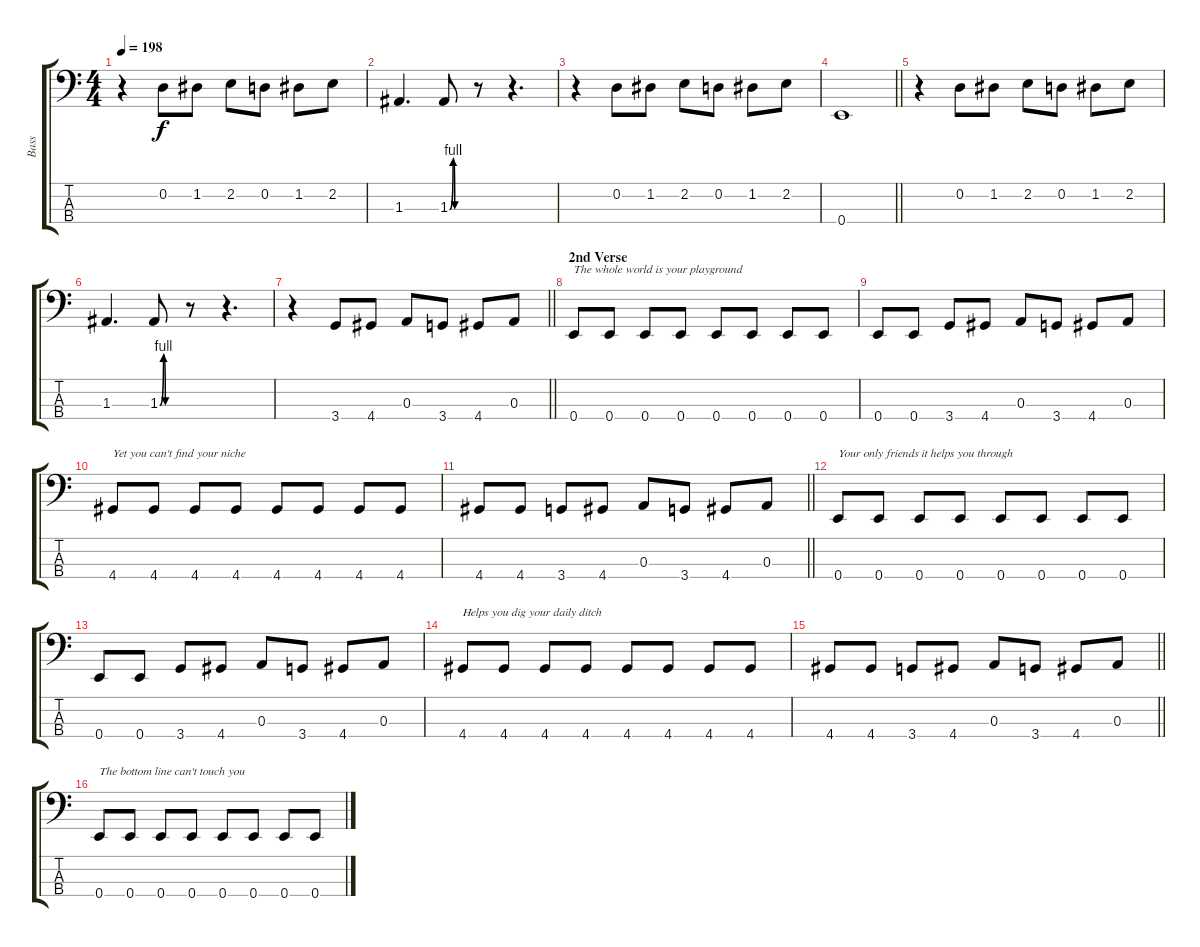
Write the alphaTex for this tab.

\track ("Bass" "Bass") {instrument electricbassfinger}
\staff {score tabs}
\tuning (G2 D2 A1 E1) {hide}
\ts (4 4)
\tempo 198
\clef f4
\ks c
r.4{dy f} 0.2.8 1.2.8 2.2.8 0.2.8 1.2.8 2.2.8 |
1.3.4{d} 1.3{be (custom 0 0 10 4 15 0 30 0 60 0)}.8 r.8 r.4{d} |
r.4 0.2.8 1.2.8 2.2.8 0.2.8 1.2.8 2.2.8 |
\barLineRight lightlight
0.4.1 |
r.4 0.2.8 1.2.8 2.2.8 0.2.8 1.2.8 2.2.8 |
1.3.4{d} 1.3{be (custom 0 0 10 4 15 0 30 0 60 0)}.8 r.8 r.4{d} |
\barLineRight lightlight
r.4 3.4.8 4.4.8 0.3.8 3.4.8 4.4.8 0.3.8 |
\section ("" "2nd Verse")
0.4.8{txt "The whole world is your playground"} 0.4.8 0.4.8 0.4.8 0.4.8 0.4.8 0.4.8 0.4.8 |
0.4.8 0.4.8 3.4.8 4.4.8 0.3.8 3.4.8 4.4.8 0.3.8 |
4.4.8{txt "Yet you can't find your niche"} 4.4.8 4.4.8 4.4.8 4.4.8 4.4.8 4.4.8 4.4.8 |
\barLineRight lightlight
4.4.8 4.4.8 3.4.8 4.4.8 0.3.8 3.4.8 4.4.8 0.3.8 |
0.4.8{txt "Your only friends it helps you through"} 0.4.8 0.4.8 0.4.8 0.4.8 0.4.8 0.4.8 0.4.8 |
0.4.8 0.4.8 3.4.8 4.4.8 0.3.8 3.4.8 4.4.8 0.3.8 |
4.4.8{txt "Helps you dig your daily ditch"} 4.4.8 4.4.8 4.4.8 4.4.8 4.4.8 4.4.8 4.4.8 |
\barLineRight lightlight
4.4.8 4.4.8 3.4.8 4.4.8 0.3.8 3.4.8 4.4.8 0.3.8 |
0.4.8{txt "The bottom line can't touch you"} 0.4.8 0.4.8 0.4.8 0.4.8 0.4.8 0.4.8 0.4.8
